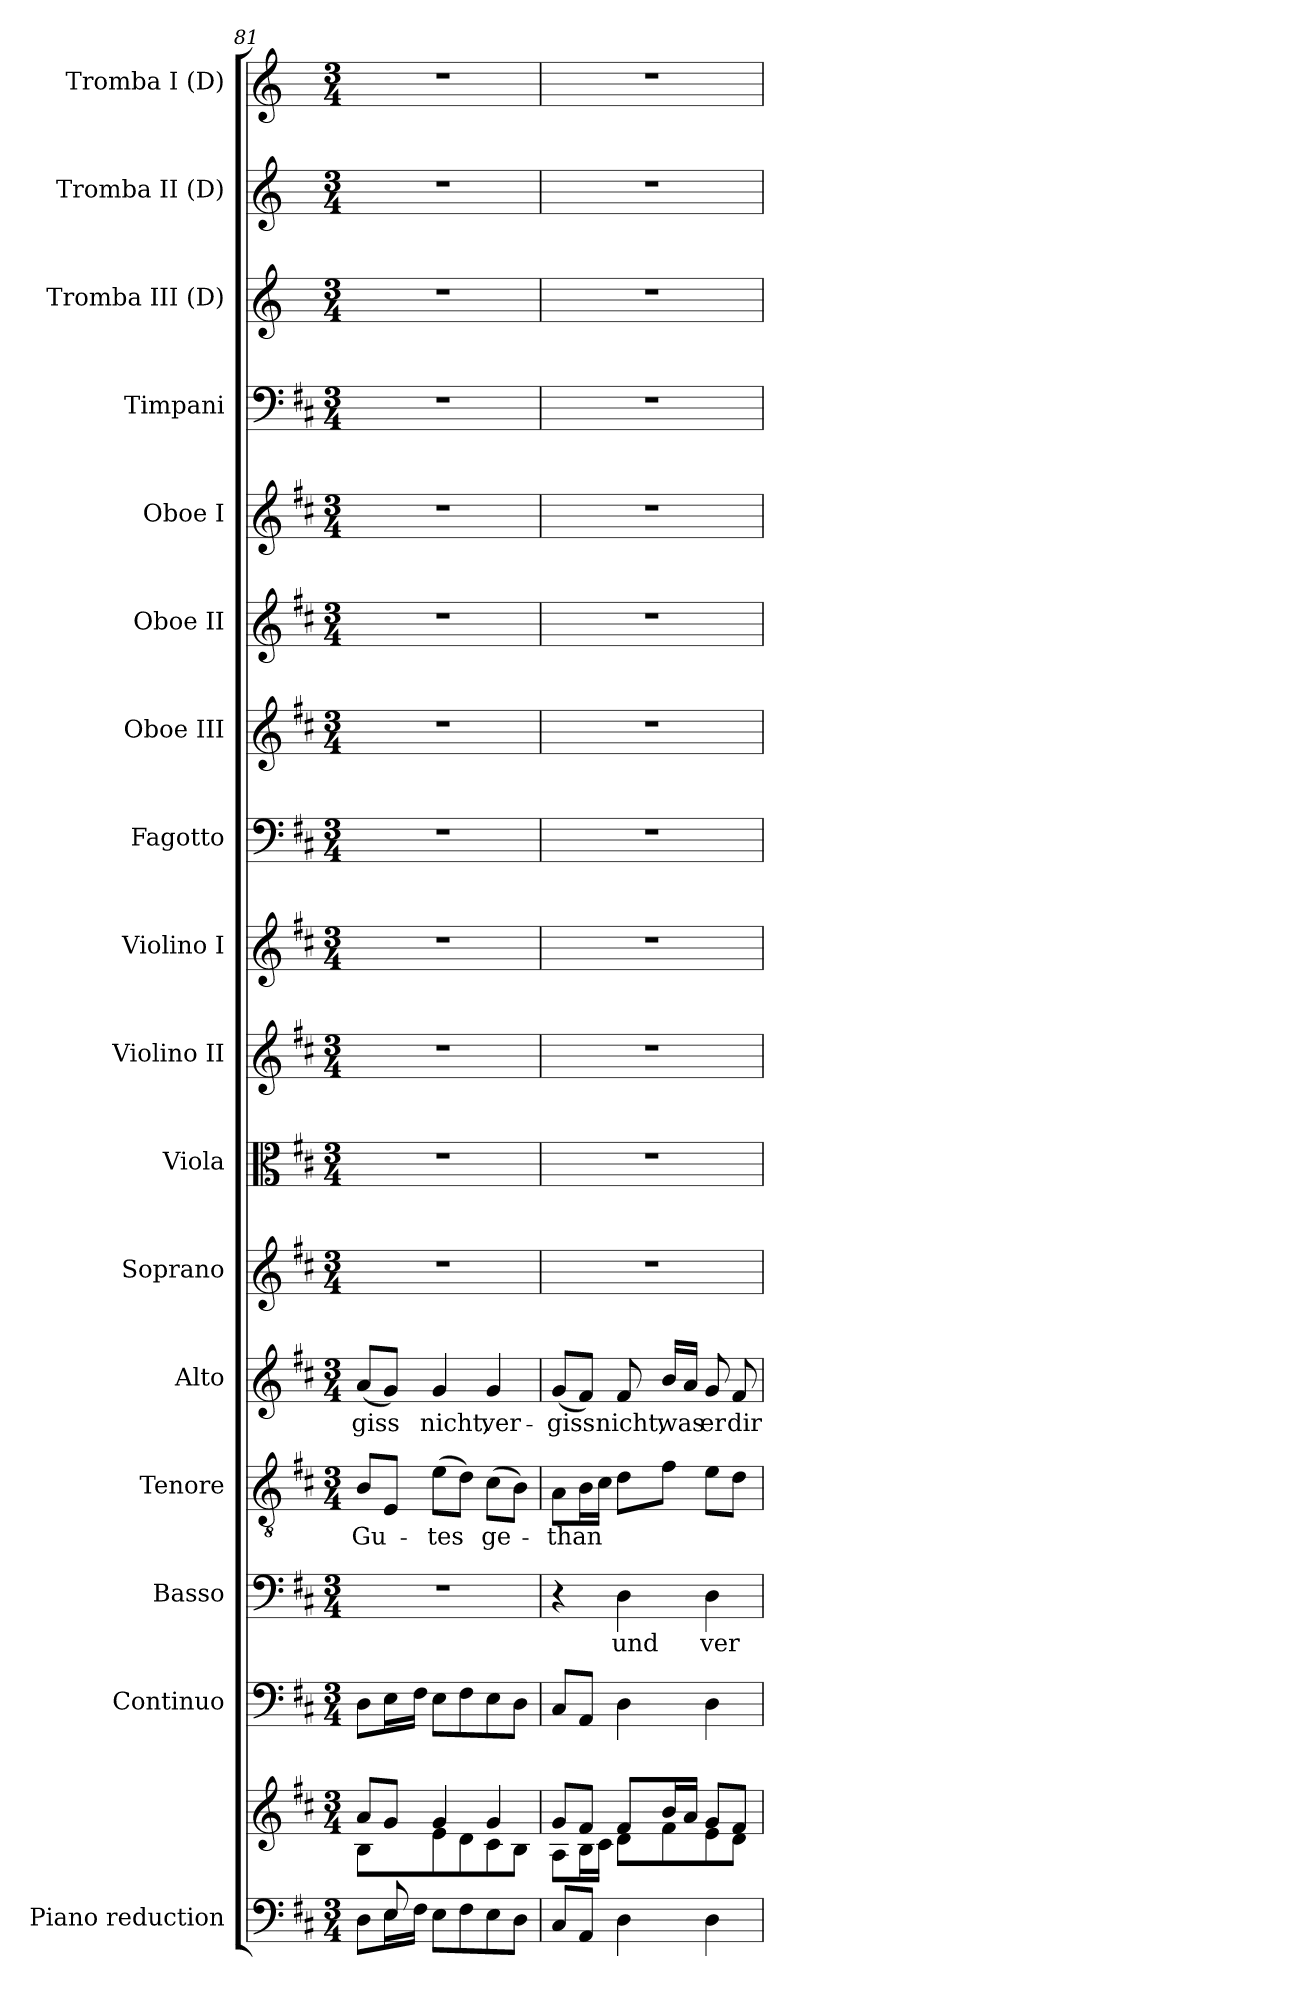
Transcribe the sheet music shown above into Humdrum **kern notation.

**kern	**kern	**kern	**kern	**text	**kern	**text	**kern	**text	**kern	**kern	**kern	**kern	**kern	**kern	**kern	**kern	**kern	**kern	**kern	**kern
*part17	*part17	*part16	*part15	*part15	*part14	*part14	*part13	*part13	*part12	*part11	*part10	*part9	*part8	*part7	*part6	*part5	*part4	*part3	*part2	*part1
*staff18	*staff17	*staff16	*staff15	*staff15	*staff14	*staff14	*staff13	*staff13	*staff12	*staff11	*staff10	*staff9	*staff8	*staff7	*staff6	*staff5	*staff4	*staff3	*staff2	*staff1
*I"Piano reduction	*	*I"Continuo	*I"Basso	*	*I"Tenore	*	*I"Alto	*	*I"Soprano	*I"Viola	*I"Violino II	*I"Violino I	*I"Fagotto	*I"Oboe III	*I"Oboe II	*I"Oboe I	*I"Timpani	*I"Tromba III (D)	*I"Tromba II (D)	*I"Tromba I (D)
*I'Pno	*	*	*	*	*	*	*	*	*	*	*	*	*	*I'Ob	*I'Ob	*I'Ob	*I'Timp	*	*	*
*clefF4	*clefG2	*clefF4	*clefF4	*	*clefGv2	*	*clefG2	*	*clefG2	*clefC3	*clefG2	*clefG2	*clefF4	*clefG2	*clefG2	*clefG2	*clefF4	*clefG2	*clefG2	*clefG2
*	*	*	*	*	*	*	*	*	*	*	*	*	*	*	*	*	*	*ITrd-1c-2	*ITrd-1c-2	*ITrd-1c-2
*k[f#c#]	*k[f#c#]	*k[f#c#]	*k[f#c#]	*	*k[f#c#]	*	*k[f#c#]	*	*k[f#c#]	*k[f#c#]	*k[f#c#]	*k[f#c#]	*k[f#c#]	*k[f#c#]	*k[f#c#]	*k[f#c#]	*k[f#c#]	*k[f#c#]	*k[f#c#]	*k[f#c#]
*M3/4	*M3/4	*M3/4	*M3/4	*	*M3/4	*	*M3/4	*	*M3/4	*M3/4	*M3/4	*M3/4	*M3/4	*M3/4	*M3/4	*M3/4	*M3/4	*M3/4	*M3/4	*M3/4
=81	=81	=81	=81	=81	=81	=81	=81	=81	=81	=81	=81	=81	=81	=81	=81	=81	=81	=81	=81	=81
*^	*^	*	*	*	*	*	*	*	*	*	*	*	*	*	*	*	*	*	*	*
!	!	!	!	!	!	!	!	!LO:LY:b	!	!LO:LY:b	!	!	!	!	!	!	!	!	!	!	!	!
8ryy	8D\L	8a/L	8B\L	8D\L	2.r	.	8B/L	Gu-	(<8a/L	giss	2.r	2.r	2.r	2.r	2.r	2.r	2.r	2.r	2.r	2.r	2.r	2.r
8E/	16E\L	8g/J	8ryy	16E\L	.	.	8E/J	.	8g/J)	.	.	.	.	.	.	.	.	.	.	.	.	.
.	16F#\JJ	.	.	16F#\JJ	.	.	.	.	.	.	.	.	.	.	.	.	.	.	.	.	.	.
!	!	!	!	!	!	!	!	!LO:LY:b	!	!LO:LY:b	!	!	!	!	!	!	!	!	!	!	!	!
2ryy	8E\L	4g/	8e\	8E\L	.	.	(>8e\L	-tes	4g/	nicht,	.	.	.	.	.	.	.	.	.	.	.	.
.	8F#\	.	8d\	8F#\	.	.	8d\J)	.	.	.	.	.	.	.	.	.	.	.	.	.	.	.
!	!	!	!	!	!	!	!	!LO:LY:b	!	!LO:LY:b	!	!	!	!	!	!	!	!	!	!	!	!
.	8E\	4g/	8c#\	8E\	.	.	(>8c#\L	ge-	4g/	ver-	.	.	.	.	.	.	.	.	.	.	.	.
.	8D\J	.	8B\J	8D\J	.	.	8B\J)	.	.	.	.	.	.	.	.	.	.	.	.	.	.	.
=82	=82	=82	=82	=82	=82	=82	=82	=82	=82	=82	=82	=82	=82	=82	=82	=82	=82	=82	=82	=82	=82	=82
!	!	!	!	!	!	!	!	!LO:LY:b	!	!LO:LY:b	!	!	!	!	!	!	!	!	!	!	!	!
*v	*v	*	*	*	*	*	*	*	*	*	*	*	*	*	*	*	*	*	*	*	*	*
8C#/L	8g/L	8A\L	8C#/L	4r	.	8A\L	than	(<8g/L	giss	2.r	2.r	2.r	2.r	2.r	2.r	2.r	2.r	2.r	2.r	2.r	2.r
8AA/J	8f#/J	16B\L	8AA/J	.	.	16B\L	.	8f#/J)	.	.	.	.	.	.	.	.	.	.	.	.	.
.	.	16c#\JJ	.	.	.	16c#\JJ	.	.	.	.	.	.	.	.	.	.	.	.	.	.	.
!	!	!	!	!	!LO:LY:b	!	!	!	!LO:LY:b	!	!	!	!	!	!	!	!	!	!	!	!
4D\	8f#/L	8d\L	4D\	4D\	und	8d\L	.	8f#/	nicht,	.	.	.	.	.	.	.	.	.	.	.	.
!	!	!	!	!	!	!	!	!	!LO:LY:b	!	!	!	!	!	!	!	!	!	!	!	!
.	16b/L	8f#\	.	.	.	8f#\J	.	16b/LL	was	.	.	.	.	.	.	.	.	.	.	.	.
.	16a/JJ	.	.	.	.	.	.	16a/JJ	.	.	.	.	.	.	.	.	.	.	.	.	.
!	!	!	!	!	!LO:LY:b	!	!	!	!LO:LY:b	!	!	!	!	!	!	!	!	!	!	!	!
4D\	8g/L	8e\	4D\	4D\	ver-	8e\L	.	8g/	er	.	.	.	.	.	.	.	.	.	.	.	.
!	!	!	!	!	!	!	!	!	!LO:LY:b	!	!	!	!	!	!	!	!	!	!	!	!
.	8f#/J	8d\J	.	.	.	8d\J	.	8f#/	dir	.	.	.	.	.	.	.	.	.	.	.	.
*	*v	*v	*	*	*	*	*	*	*	*	*	*	*	*	*	*	*	*	*	*	*
=	=	=	=	=	=	=	=	=	=	=	=	=	=	=	=	=	=	=	=	=
*-	*-	*-	*-	*-	*-	*-	*-	*-	*-	*-	*-	*-	*-	*-	*-	*-	*-	*-	*-	*-
